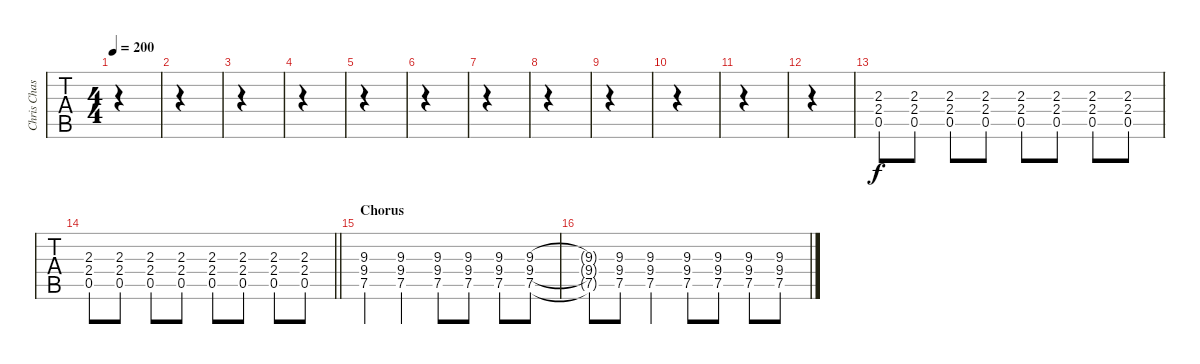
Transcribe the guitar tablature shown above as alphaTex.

\track ("Chris Chasse - Guitar One" "Chris Chas") {instrument distortionguitar}
\staff {tabs}
\tuning (Eb4 Bb3 Gb3 Db3 Ab2 Eb2) {hide}
\ts (4 4)
\tempo 200
\clef g2
\ks c
|
|
|
|
|
|
|
|
|
|
|
|
(2.3 2.4 0.5).8 (2.3 2.4 0.5).8 (2.3 2.4 0.5).8 (2.3 2.4 0.5).8 (2.3 2.4 0.5).8 (2.3 2.4 0.5).8 (2.3 2.4 0.5).8 (2.3 2.4 0.5).8 |
\barLineRight lightlight
(2.3 2.4 0.5).8 (2.3 2.4 0.5).8 (2.3 2.4 0.5).8 (2.3 2.4 0.5).8 (2.3 2.4 0.5).8 (2.3 2.4 0.5).8 (2.3 2.4 0.5).8 (2.3 2.4 0.5).8 |
\section ("" "Chorus")
(9.3 9.4 7.5).4{volume 8 instrument distortionguitar} (9.3 9.4 7.5).4 (9.3 9.4 7.5).8 (9.3 9.4 7.5).8 (9.3 9.4 7.5).8 (9.3 9.4 7.5).8 |
(9.3{t} 9.4{t} 7.5{t}).8 (9.3 9.4 7.5).8 (9.3 9.4 7.5).4 (9.3 9.4 7.5).8 (9.3 9.4 7.5).8 (9.3 9.4 7.5).8 (9.3 9.4 7.5).8
